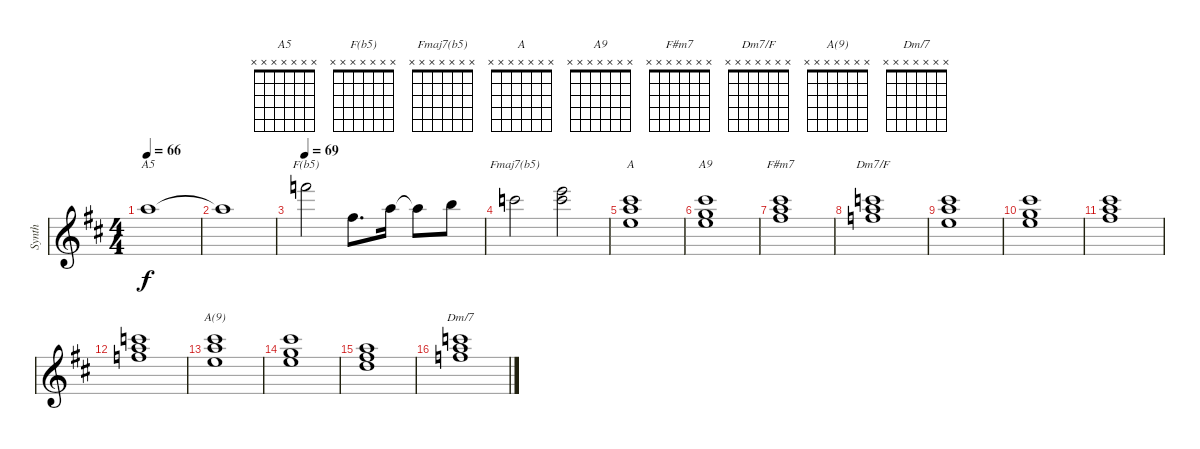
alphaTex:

\track ("Synth" "Synth") {instrument pad4choir}
\staff {score}
\tuning (E5 B4 G4 D4 A3 E3 B2) {hide}
\chord ("A5" x x x x x x x)
\chord ("F(b5)" x x x x x x x)
\chord ("Fmaj7(b5)" x x x x x x x)
\chord ("A" x x x x x x x)
\chord ("A9" x x x x x x x)
\chord ("F#m7" x x x x x x x)
\chord ("Dm7/F" x x x x x x x)
\chord ("A(9)" x x x x x x x)
\chord ("Dm/7" x x x x x x x)
\ts (4 4)
\tempo 66
\clef g2
\ks d
5.1.1{ch "A5" dy f} |
5.1{t}.1 |
\tempo 69
13.1.2{ch "F(b5)" volume 11} 2.1.8{d} 5.1.16 5.1{t}.8 7.1.8 |
8.1.2{ch "Fmaj7(b5)"} (8.1 17.2).2 |
(0.1 10.2 18.3).1{ch "A" volume 9} |
(0.1 8.2 18.3).1{ch "A9"} |
(2.1 10.2 18.3).1{ch "F#m7"} |
(1.1 10.2 17.3).1{ch "Dm7/F"} |
(0.1 10.2 18.3).1 |
(0.1 8.2 18.3).1 |
(2.1 10.2 18.3).1 |
(1.1 10.2 17.3).1 |
(0.1 10.2 18.3).1{ch "A(9)"} |
(0.1 8.2 18.3).1 |
(2.1 3.2 14.3).1 |
(1.1 10.2 17.3).1{ch "Dm/7"}
